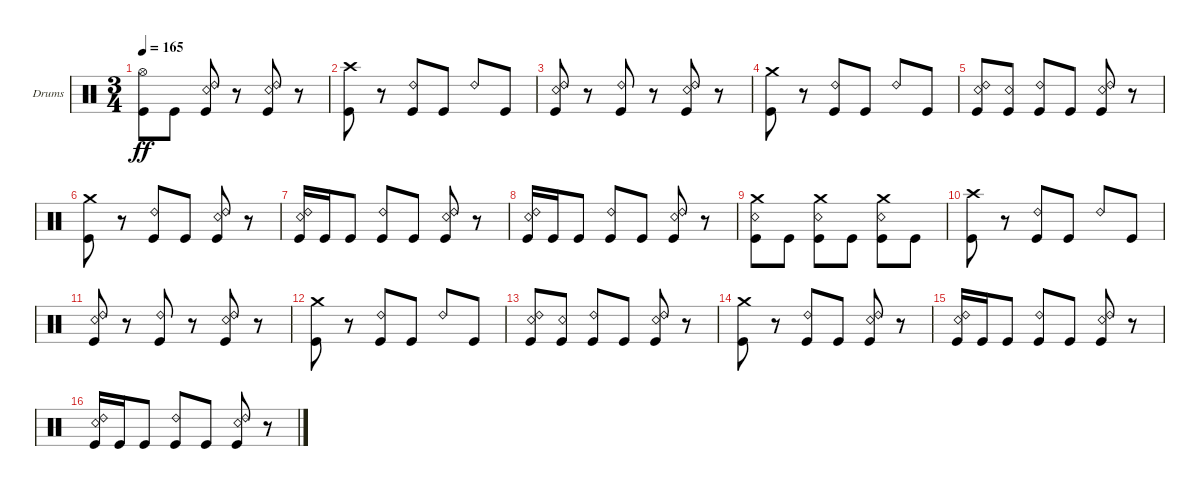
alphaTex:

\bracketExtendMode groupsimilarinstruments
\firstSystemTrackNameOrientation horizontal
\otherSystemsTrackNameOrientation horizontal
\track ("Drumkit" "Drums") {instrument percussion}
\staff {score}
\articulation defaults
\ts (3 4)
\tempo 165
\clef neutral
\ks c
("Kick (hit)" "Hi-Hat (open)").8{dy ff} "Kick (hit)".8 ("Kick (hit)" "Snare (rim shot)" "Ride (bell) 2").8 r.8 ("Kick (hit)" "Snare (rim shot)" "Ride (bell) 2").8 r.8 |
("Kick (hit)" "Crash high (hit)").8 r.8 ("Kick (hit)" "Ride (bell) 2").8 "Kick (hit)".8 "Ride (bell) 2".8 "Kick (hit)".8 |
("Kick (hit)" "Ride (bell) 2" "Snare (rim shot)").8 r.8 ("Kick (hit)" "Ride (bell) 2").8 r.8 ("Kick (hit)" "Ride (bell) 2" "Snare (rim shot)").8 r.8 |
("Kick (hit)" "Crash medium (hit)").8 r.8 ("Kick (hit)" "Ride (bell) 2").8 "Kick (hit)".8 "Ride (bell) 2".8 "Kick (hit)".8 |
("Kick (hit)" "Ride (bell) 2" "Snare (rim shot)").8 ("Kick (hit)" "Snare (rim shot)").8 ("Kick (hit)" "Ride (bell) 2").8 "Kick (hit)".8 ("Kick (hit)" "Ride (bell) 2" "Snare (rim shot)").8 r.8 |
("Kick (hit)" "Crash medium (hit)").8 r.8 ("Kick (hit)" "Ride (bell) 2").8 "Kick (hit)".8 ("Kick (hit)" "Snare (rim shot)" "Ride (bell) 2").8 r.8 |
("Kick (hit)" "Snare (rim shot)" "Ride (bell) 2").16 "Kick (hit)".16 "Kick (hit)".8 ("Kick (hit)" "Ride (bell) 2").8 "Kick (hit)".8 ("Kick (hit)" "Snare (rim shot)" "Ride (bell) 2").8 r.8 |
("Kick (hit)" "Snare (rim shot)" "Ride (bell) 2").16 "Kick (hit)".16 "Kick (hit)".8 ("Kick (hit)" "Ride (bell) 2").8 "Kick (hit)".8 ("Kick (hit)" "Snare (rim shot)" "Ride (bell) 2").8 r.8 |
("Kick (hit)" "Crash medium (hit)" "Snare (rim shot)").8 "Kick (hit)".8 ("Kick (hit)" "Crash medium (hit)" "Snare (rim shot)").8 "Kick (hit)".8 ("Kick (hit)" "Crash medium (hit)" "Snare (rim shot)").8 "Kick (hit)".8 |
("Kick (hit)" "Crash high (hit)").8 r.8 ("Kick (hit)" "Ride (bell) 2").8 "Kick (hit)".8 "Ride (bell) 2".8 "Kick (hit)".8 |
("Kick (hit)" "Ride (bell) 2" "Snare (rim shot)").8 r.8 ("Kick (hit)" "Ride (bell) 2").8 r.8 ("Kick (hit)" "Ride (bell) 2" "Snare (rim shot)").8 r.8 |
("Kick (hit)" "Crash medium (hit)").8 r.8 ("Kick (hit)" "Ride (bell) 2").8 "Kick (hit)".8 "Ride (bell) 2".8 "Kick (hit)".8 |
("Kick (hit)" "Ride (bell) 2" "Snare (rim shot)").8 ("Kick (hit)" "Snare (rim shot)").8 ("Kick (hit)" "Ride (bell) 2").8 "Kick (hit)".8 ("Kick (hit)" "Ride (bell) 2" "Snare (rim shot)").8 r.8 |
("Kick (hit)" "Crash medium (hit)").8 r.8 ("Kick (hit)" "Ride (bell) 2").8 "Kick (hit)".8 ("Kick (hit)" "Snare (rim shot)" "Ride (bell) 2").8 r.8 |
("Kick (hit)" "Snare (rim shot)" "Ride (bell) 2").16 "Kick (hit)".16 "Kick (hit)".8 ("Kick (hit)" "Ride (bell) 2").8 "Kick (hit)".8 ("Kick (hit)" "Snare (rim shot)" "Ride (bell) 2").8 r.8 |
("Kick (hit)" "Snare (rim shot)" "Ride (bell) 2").16 "Kick (hit)".16 "Kick (hit)".8 ("Kick (hit)" "Ride (bell) 2").8 "Kick (hit)".8 ("Kick (hit)" "Snare (rim shot)" "Ride (bell) 2").8 r.8
